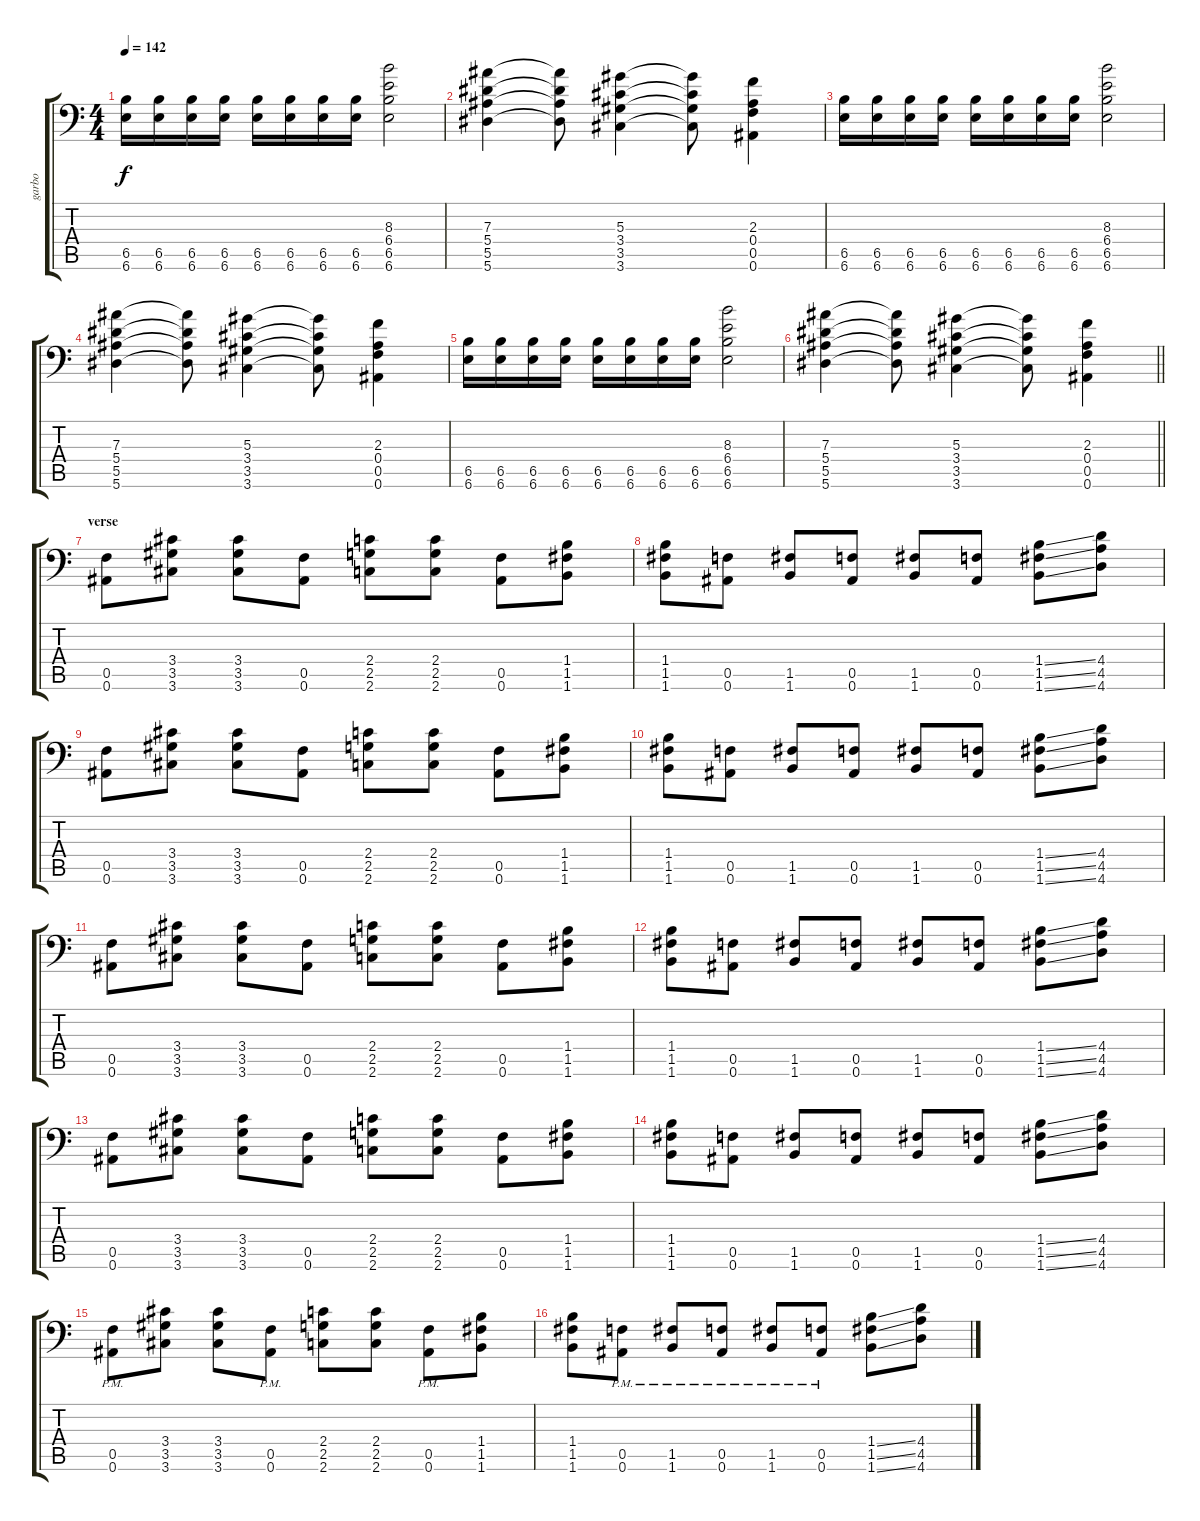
\track ("garbo" "garbo") {instrument overdrivenguitar}
\staff {score tabs}
\tuning (C4 G3 Eb3 Bb2 F2 Bb1) {hide}
\ts (4 4)
\tempo 142
\clef f4
\ks c
(6.5 6.6).16{dy f} (6.5 6.6).16 (6.5 6.6).16 (6.5 6.6).16 (6.5 6.6).16 (6.5 6.6).16 (6.5 6.6).16 (6.5 6.6).16 (8.3 6.4 6.5 6.6).2 |
(7.3 5.4 5.5 5.6).4 (7.3{t} 5.4{t} 5.5{t} 5.6{t}).8 (5.3 3.4 3.5 3.6).4 (5.3{t} 3.4{t} 3.5{t} 3.6{t}).8 (2.3 0.4 0.5 0.6).4 |
(6.5 6.6).16 (6.5 6.6).16 (6.5 6.6).16 (6.5 6.6).16 (6.5 6.6).16 (6.5 6.6).16 (6.5 6.6).16 (6.5 6.6).16 (8.3 6.4 6.5 6.6).2 |
(7.3 5.4 5.5 5.6).4 (7.3{t} 5.4{t} 5.5{t} 5.6{t}).8 (5.3 3.4 3.5 3.6).4 (5.3{t} 3.4{t} 3.5{t} 3.6{t}).8 (2.3 0.4 0.5 0.6).4 |
(6.5 6.6).16 (6.5 6.6).16 (6.5 6.6).16 (6.5 6.6).16 (6.5 6.6).16 (6.5 6.6).16 (6.5 6.6).16 (6.5 6.6).16 (8.3 6.4 6.5 6.6).2 |
\barLineRight lightlight
(7.3 5.4 5.5 5.6).4 (7.3{t} 5.4{t} 5.5{t} 5.6{t}).8 (5.3 3.4 3.5 3.6).4 (5.3{t} 3.4{t} 3.5{t} 3.6{t}).8 (2.3 0.4 0.5 0.6).4 |
\section ("" "verse")
(0.5 0.6).8 (3.4 3.5 3.6).8 (3.4 3.5 3.6).8 (0.5 0.6).8 (2.4 2.5 2.6).8 (2.4 2.5 2.6).8 (0.5 0.6).8 (1.4 1.5 1.6).8 |
(1.4 1.5 1.6).8 (0.5 0.6).8 (1.5 1.6).8 (0.5 0.6).8 (1.5 1.6).8 (0.5 0.6).8 (1.4{ss} 1.5{ss} 1.6{ss}).8 (4.4 4.5 4.6).8 |
(0.5 0.6).8 (3.4 3.5 3.6).8 (3.4 3.5 3.6).8 (0.5 0.6).8 (2.4 2.5 2.6).8 (2.4 2.5 2.6).8 (0.5 0.6).8 (1.4 1.5 1.6).8 |
(1.4 1.5 1.6).8 (0.5 0.6).8 (1.5 1.6).8 (0.5 0.6).8 (1.5 1.6).8 (0.5 0.6).8 (1.4{ss} 1.5{ss} 1.6{ss}).8 (4.4 4.5 4.6).8 |
(0.5 0.6).8 (3.4 3.5 3.6).8 (3.4 3.5 3.6).8 (0.5 0.6).8 (2.4 2.5 2.6).8 (2.4 2.5 2.6).8 (0.5 0.6).8 (1.4 1.5 1.6).8 |
(1.4 1.5 1.6).8 (0.5 0.6).8 (1.5 1.6).8 (0.5 0.6).8 (1.5 1.6).8 (0.5 0.6).8 (1.4{ss} 1.5{ss} 1.6{ss}).8 (4.4 4.5 4.6).8 |
(0.5 0.6).8 (3.4 3.5 3.6).8 (3.4 3.5 3.6).8 (0.5 0.6).8 (2.4 2.5 2.6).8 (2.4 2.5 2.6).8 (0.5 0.6).8 (1.4 1.5 1.6).8 |
(1.4 1.5 1.6).8 (0.5 0.6).8 (1.5 1.6).8 (0.5 0.6).8 (1.5 1.6).8 (0.5 0.6).8 (1.4{ss} 1.5{ss} 1.6{ss}).8 (4.4 4.5 4.6).8 |
(0.5{pm} 0.6{pm}).8 (3.4 3.5 3.6).8 (3.4 3.5 3.6).8 (0.5{pm} 0.6{pm}).8 (2.4 2.5 2.6).8 (2.4 2.5 2.6).8 (0.5{pm} 0.6{pm}).8 (1.4 1.5 1.6).8 |
(1.4 1.5 1.6).8 (0.5{pm} 0.6{pm}).8 (1.5{pm} 1.6{pm}).8 (0.5{pm} 0.6{pm}).8 (1.5{pm} 1.6{pm}).8 (0.5{pm} 0.6{pm}).8 (1.4{ss} 1.5{ss} 1.6{ss}).8 (4.4 4.5 4.6).8
